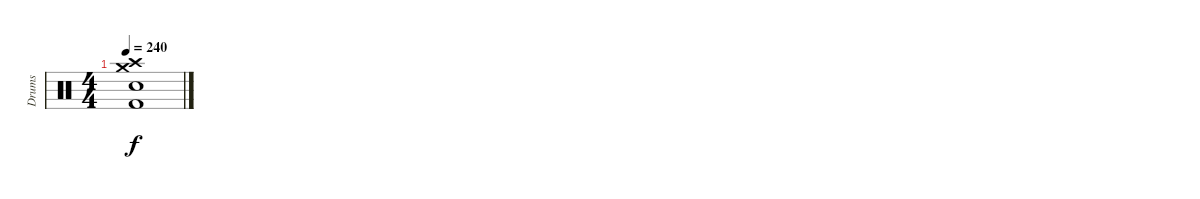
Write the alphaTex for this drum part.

\track ("Drums" "Drums") {instrument percussion}
\staff {score}
\articulation defaults
\ts (4 4)
\tempo 240
\clef neutral
\ks c
("Crash medium (hit)" "Crash high (hit)" "Electric Snare (hit)" "Kick (hit) 2").1{dy f}
